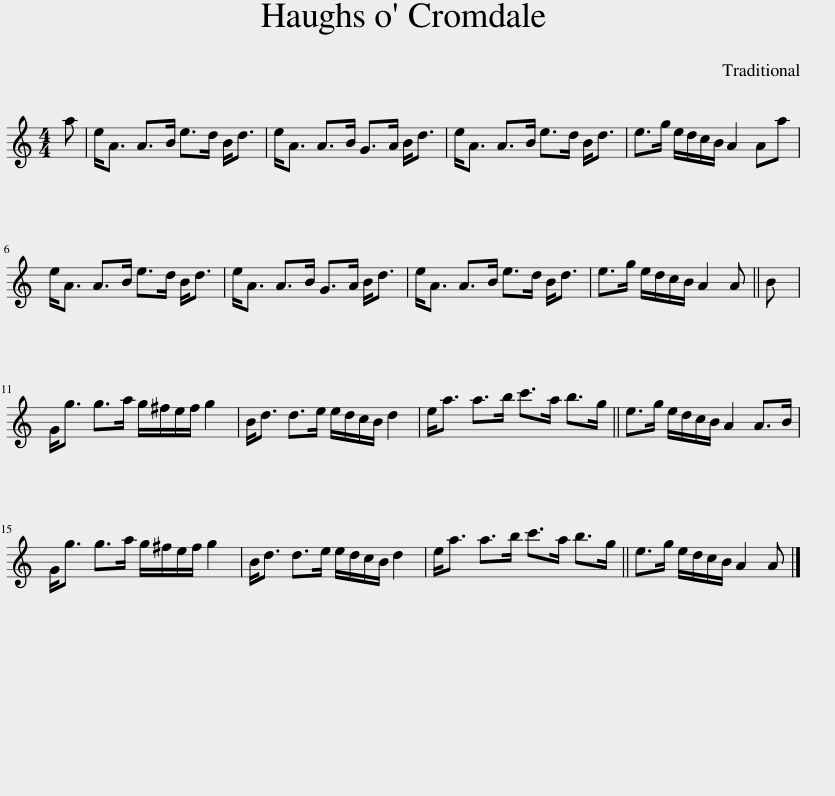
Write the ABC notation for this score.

X:1
L:1/8
M:4/4
I:linebreak $
K:C
V:1 treble
V:1
 a | e<A A>B e>d B<d | e<A A>B G>A B<d | e<A A>B e>d B<d | e>g e/d/c/B/ A2 Aa |$ %5
 e<A A>B e>d B<d | e<A A>B G>A B<d | e<A A>B e>d B<d | e>g e/d/c/B/ A2 A || B |$ %10
 G<g g>a g/^f/e/f/ g2 | B<d d>e e/d/c/B/ d2 | e<a a>b c'>a b>g || e>g e/d/c/B/ A2 A>B |$ G<g g>a g/^f/e/f/ g2 | %15
 B<d d>e e/d/c/B/ d2 | e<a a>b c'>a b>g || e>g e/d/c/B/ A2 A |] %18
